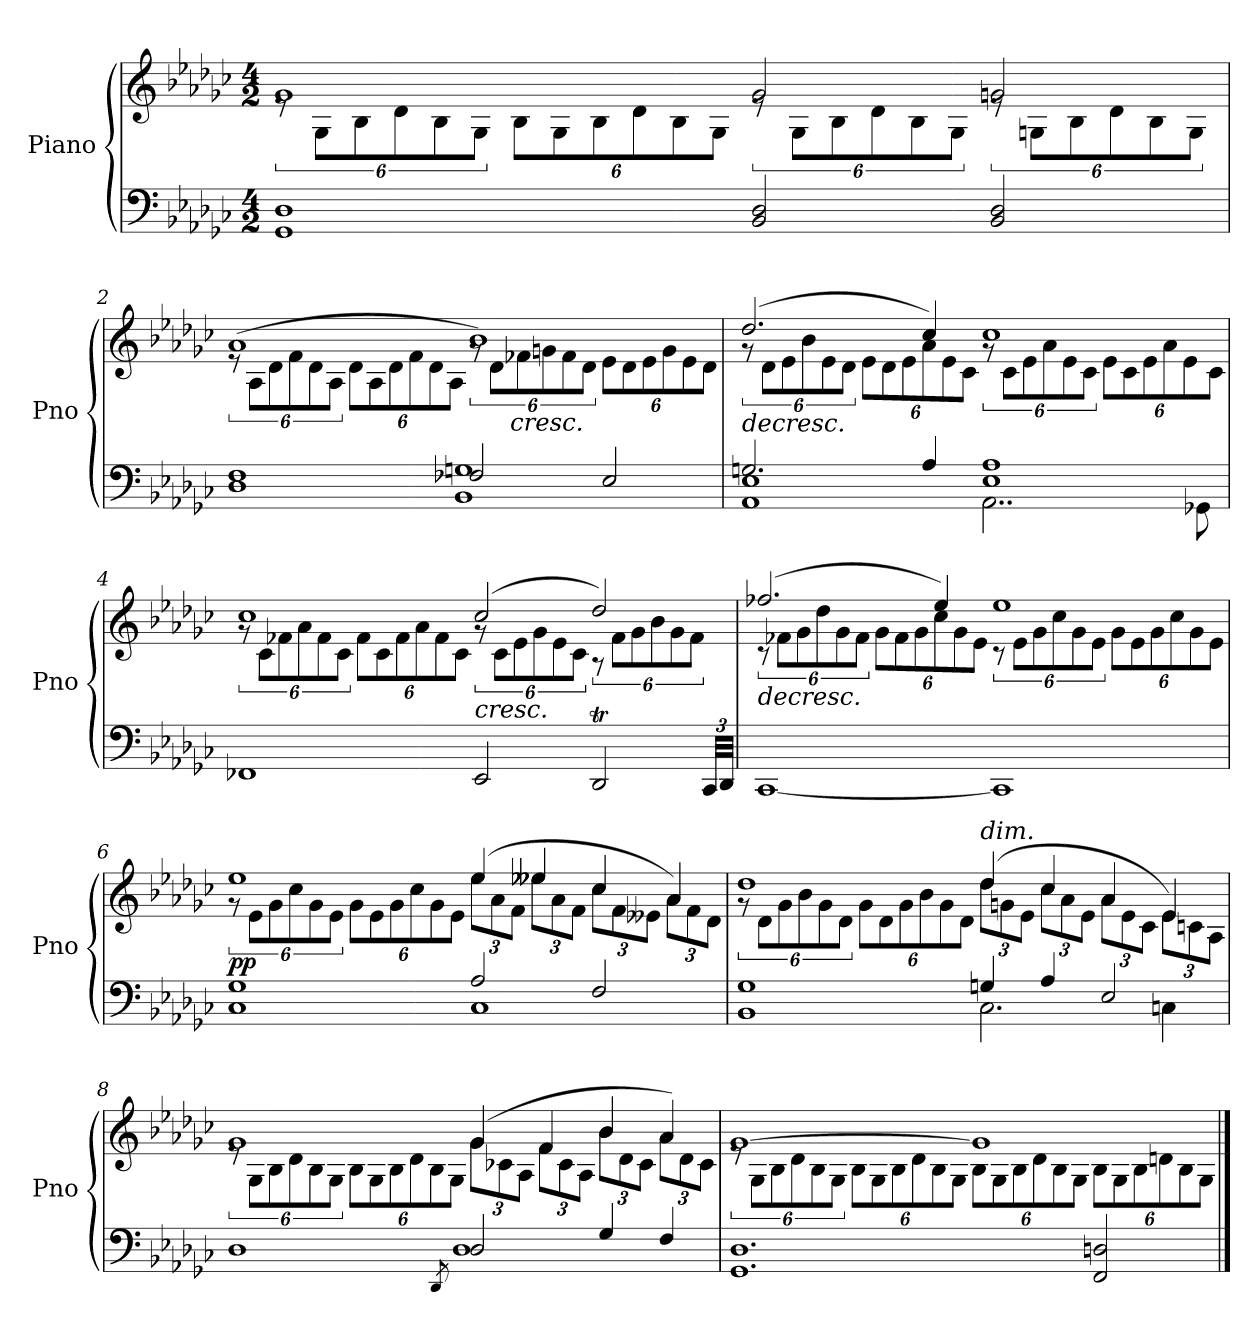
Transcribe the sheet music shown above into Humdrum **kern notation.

**kern	**kern	**dynam
*part1	*part1	*part1
*staff2	*staff1	*staff1/2
*I"Piano	*	*
*I'Pno	*	*
*clefF4	*clefG2	*
*k[b-e-a-d-g-c-]	*k[b-e-a-d-g-c-]	*
*M4/2	*M4/2	*
=1	=1	=1
*	*^	*
1GG- 1D-	1g-	12re	.
.	.	12G-\L	.
.	.	12B-\	.
.	.	12d-\	.
.	.	12B-\	.
.	.	12G-\J	.
*	*	*Xbrackettup	*
.	.	12B-\L	.
.	.	12G-\	.
.	.	12B-\	.
.	.	12d-\	.
.	.	12B-\	.
.	.	12G-\J	.
*	*	*brackettup	*
2BB-/ 2D-/	2g-/	12re	.
.	.	12G-\L	.
.	.	12B-\	.
!	!	!	!LO:DY:b
.	.	12d-\	other-dynamics
.	.	12B-\	.
.	.	12G-\J	.
2BB-/ 2D-/	2gn/	12re	.
.	.	12Gn\L	.
.	.	12B-\	.
.	.	12d-\	.
.	.	12B-\	.
.	.	12G\J	.
!!LO:LB:g=z	!!
=2	=2	=2	=2
*^	*	*	*
1D- 1F	1ryy	(>1a-	12re	.
.	.	.	12A-\L	.
.	.	.	12d-\	.
.	.	.	12f\	.
.	.	.	12d-\	.
.	.	.	12A-\J	.
*	*	*	*Xbrackettup	*
.	.	.	12d-\L	.
.	.	.	12A-\	.
.	.	.	12d-\	.
.	.	.	12f\	.
.	.	.	12d-\	.
.	.	.	12A-\J	.
*	*	*	*brackettup	*
2F-X/	1BB- 1Gn	1b-)	12rg	.
.	.	.	12d-\L	.
!	!	!	!	!LO:HP:b
.	.	.	12f-X\	<
.	.	.	12gn\	.
.	.	.	12f-\	.
.	.	.	12d-\J	.
*	*	*	*Xbrackettup	*
2E-/	.	.	12e-\L	.
.	.	.	12d-\	.
.	.	.	12e-\	.
.	.	.	12g\	.
.	.	.	12e-\	.
.	.	.	12d-\J	.
!!LO:LB:g=z	!!
=3	=3	=3	=3	=3
!	!	!	!	!LO:HP:b
*	*	*	*brackettup	*
2.Gn/	1AA- 1E-	(>2.dd-/	12rg	>
.	.	.	12d-\L	.
.	.	.	12e-\	.
.	.	.	12b-\	.
.	.	.	12e-\	.
.	.	.	12d-\J	.
*	*	*	*Xbrackettup	*
.	.	.	12e-\L	.
.	.	.	12d-\	.
.	.	.	12e-\	.
4A-/	.	4cc-/)	12a-\	[
.	.	.	12e-\	.
.	.	.	12c-\J	.
*	*	*	*brackettup	*
1E- 1A-	2..AA-\	1cc-	12rg	.
.	.	.	12c-\L	.
.	.	.	12e-\	.
.	.	.	12a-\	.
.	.	.	12e-\	.
.	.	.	12c-\J	.
*	*	*	*Xbrackettup	*
.	.	.	12e-\L	.
.	.	.	12c-\	.
.	.	.	12e-\	.
.	.	.	12a-\	.
.	.	.	12e-\	.
.	8GG-X\	.	.	.
.	.	.	12c-\J	.
!!LO:LB:g=z	!!
=4	=4	=4	=4	=4
*	*	*	*brackettup	*
!	!	!	!	!LO:DY:b
1FF-X	24%47ryy	1cc-	12rg	other-dynamics
.	.	.	12c-\L	.
.	.	.	12f-X\	.
.	.	.	12a-\	.
.	.	.	12f-\	.
.	.	.	12c-\J	.
*	*	*	*Xbrackettup	*
.	.	.	12f-\L	.
.	.	.	12c-\	.
.	.	.	12f-\	.
.	.	.	12a-\	.
.	.	.	12f-\	.
.	.	.	12c-\J	.
!	!	!	!	!LO:HP:b
*	*	*	*brackettup	*
2EE-/	.	(>2cc-/	12rg	<
.	.	.	12c-\L	.
.	.	.	12e-\	.
.	.	.	12g-\	.
.	.	.	12e-\	.
.	.	.	12c-\J	.
2DD-T/	.	2dd-/)	12r	.
.	.	.	12f-\L	.
.	.	.	12g-\	.
.	.	.	12b-\	.
.	.	.	12g-\	.
.	.	.	12f-\J	.
*	*Xbrackettup	*	*	*
.	48CC-/LLL	.	.	.
.	48DD-/JJJ	.	.	.
*v	*v	*	*	*
*	*v	*v	*
.	.	]
!!LO:LB:g=z
=5	=5	=5
!	!	!LO:HP:b
*	*^	*
[1CC-	(>2.ff-X/	12r	>
.	.	12f-X\L	.
.	.	12g-\	.
.	.	12dd-\	.
.	.	12g-\	.
.	.	12f-\J	.
*	*	*Xbrackettup	*
.	.	12g-\L	.
.	.	12f-\	.
.	.	12g-\	.
.	4ee-/)	12cc-\	[
.	.	12g-\	.
.	.	12e-\J	.
*	*	*brackettup	*
1CC-]	1ee-	12r	.
.	.	12e-\L	.
.	.	12g-\	.
.	.	12cc-\	.
.	.	12g-\	.
.	.	12e-\J	.
*	*	*Xbrackettup	*
.	.	12g-\L	.
.	.	12e-\	.
.	.	12g-\	.
.	.	12cc-\	.
.	.	12g-\	.
.	.	12e-\J	.
!!LO:PB:g=z	!!
=6	=6	=6	=6
*^	*	*	*
*	*	*	*brackettup	*
!	!	!	!	!LO:DY:b
1C- 1G-	1ryy	1ee-	12r	pp
.	.	.	12e-\L	.
.	.	.	12g-\	.
.	.	.	12cc-\	.
.	.	.	12g-\	.
.	.	.	12e-\J	.
*	*	*	*Xbrackettup	*
.	.	.	12g-\L	.
.	.	.	12e-\	.
.	.	.	12g-\	.
.	.	.	12cc-\	.
.	.	.	12g-\	.
.	.	.	12e-\J	.
2A-/	1C-	(>4ee-/	12ee-\L	.
.	.	.	12a-\	.
.	.	.	12f\J	.
.	.	4ee--X/	12ee--\L	.
.	.	.	12a-\	.
.	.	.	12f\J	.
2F/	.	4cc-/	12cc-\L	.
.	.	.	12f\	.
.	.	.	12e--X\J	.
.	.	4a-/)	12a-\L	.
.	.	.	12f\	.
.	.	.	12d-\J	.
!!LO:LB:g=z	!!
=7	=7	=7	=7	=7
*	*	*	*brackettup	*
1BB- 1G-	1ryy	1dd-	12r	.
.	.	.	12d-\L	.
.	.	.	12g-\	.
.	.	.	12b-\	.
.	.	.	12g-\	.
.	.	.	12d-\J	.
*	*	*	*Xbrackettup	*
.	.	.	12g-\L	.
.	.	.	12d-\	.
.	.	.	12g-\	.
.	.	.	12b-\	.
.	.	.	12g-\	.
.	.	.	12d-\J	.
!	!	!LO:TX:a:i:t=dim.	!	!
4Gn/	2.C-\	(>4dd-/	12dd-\L	.
.	.	.	12gn\	.
.	.	.	12e-\J	.
4A-/	.	4cc-/	12cc-\L	.
.	.	.	12a-\	.
.	.	.	12e-\J	.
2E-/	.	4a-/	12a-\L	.
.	.	.	12e-\	.
.	.	.	12c-\J	.
.	4Cn\	4e-/)	12e-\L	.
.	.	.	12cn\	.
.	.	.	12A-\J	.
!!LO:LB:g=z	!!
=8	=8	=8	=8	=8
*	*	*	*brackettup	*
1D-	1ryy	1g-	12re	.
.	.	.	12G-\L	.
.	.	.	12B-\	.
.	.	.	12d-\	.
.	.	.	12B-\	.
.	.	.	12G-\J	.
*	*	*	*Xbrackettup	*
.	.	.	12B-\L	.
.	.	.	12G-\	.
.	.	.	12B-\	.
.	.	.	12d-\	.
.	.	.	12B-\	.
.	.	.	12G-\J	.
8qDD-/	.	.	.	.
2D-/	1D-	(>4g-/	12g-\L	.
.	.	.	12c-X\	.
.	.	.	12A-\J	.
.	.	4f/	12f\L	.
.	.	.	12c-\	.
.	.	.	12A-\J	.
4G-/	.	4b-/	12b-\L	.
.	.	.	12d-\	.
.	.	.	12c-\J	.
4F/	.	4a-/)	12a-\L	.
.	.	.	12d-\	.
.	.	.	12c-\J	.
*v	*v	*	*	*
!!LO:LB:g=z	!!
=9	=9	=9	=9
*	*	*brackettup	*
1.GG- 1.D-	[1g-	12re	.
.	.	12G-\L	.
.	.	12B-\	.
.	.	12d-\	.
.	.	12B-\	.
.	.	12G-\J	.
*	*	*Xbrackettup	*
.	.	12B-\L	.
.	.	12G-\	.
.	.	12B-\	.
.	.	12d-\	.
.	.	12B-\	.
.	.	12G-\J	.
.	1g-]	12B-\L	.
.	.	12G-\	.
.	.	12B-\	.
.	.	12d-\	.
.	.	12B-\	.
.	.	12G-\J	.
2FF/ 2Dn/	.	12B-\L	.
.	.	12G-\	.
.	.	12B-\	.
.	.	12dn\	.
.	.	12B-\	.
.	.	12G-\J	]
*	*v	*v	*
==	==	==
*-	*-	*-
